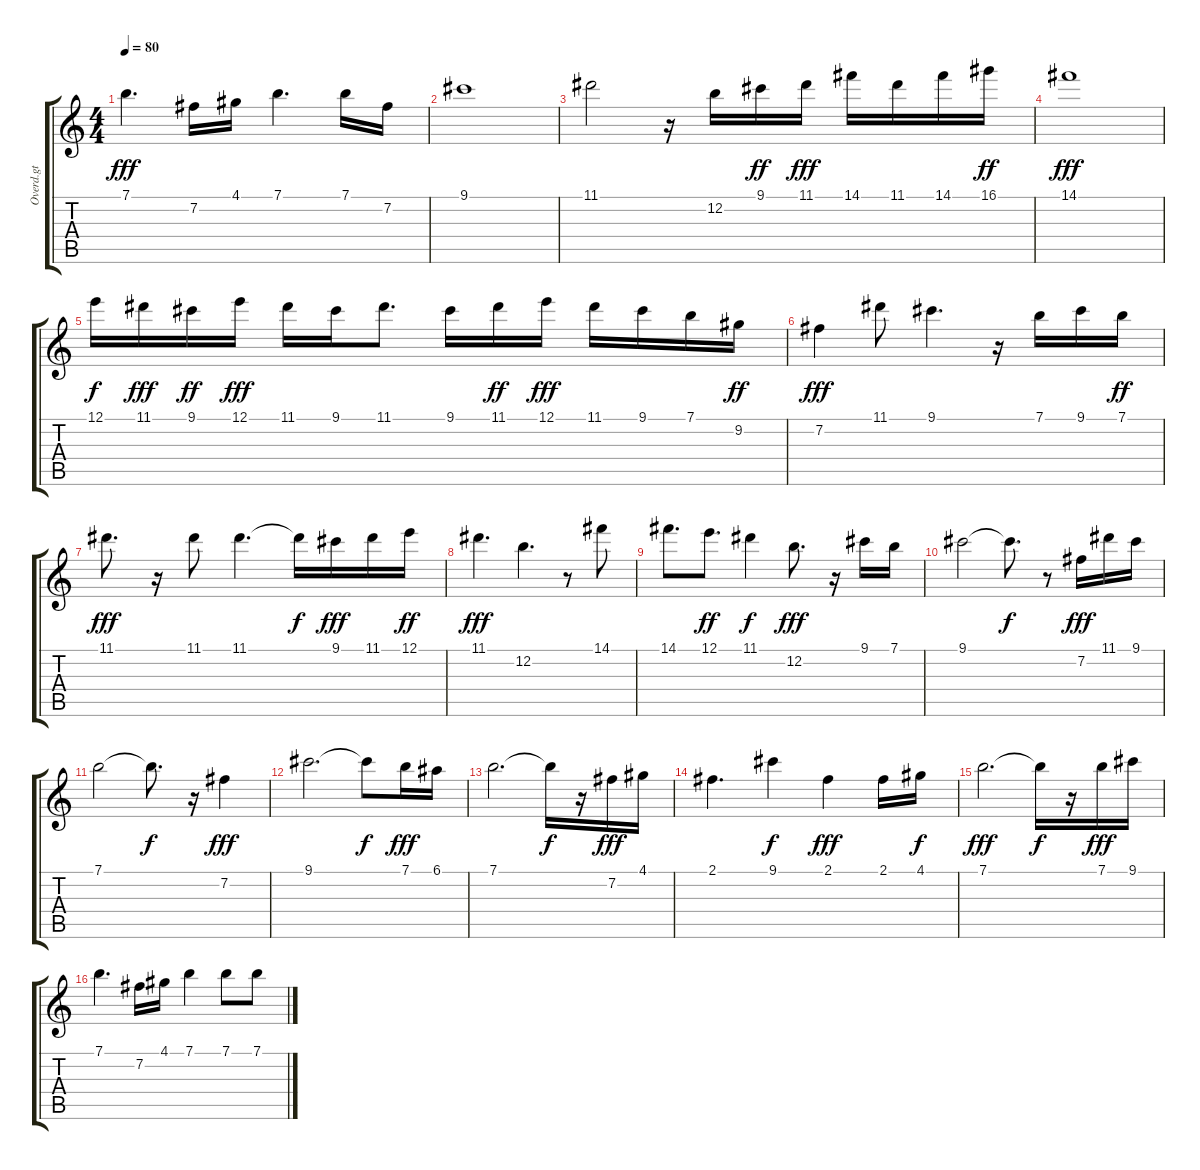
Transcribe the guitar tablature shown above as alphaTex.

\track ("Overd.gt" "Overd.gt") {instrument overdrivenguitar}
\staff {score tabs}
\tuning (E4 B3 G3 D3 A2 E2) {hide}
\ts (4 4)
\tempo 80
\clef g2
\ks c
7.1.4{d dy fff} 7.2.16 4.1.16 7.1.4{d} 7.1.16 7.2.16 |
9.1.1 |
11.1.2 r.16 12.2.16 9.1.16{dy ff} 11.1.16{dy fff} 14.1.16 11.1.16 14.1.16 16.1.16{dy ff} |
14.1.1{dy fff} |
12.1.16{dy f} 11.1.16{dy fff} 9.1.16{dy ff} 12.1.16{dy fff} 11.1.16 9.1.16 11.1.8{d} 9.1.16 11.1.16{dy ff} 12.1.16{dy fff} 11.1.16 9.1.16 7.1.16 9.2.16{dy ff} |
7.2.4{dy fff} 11.1.8 9.1.4{d} r.16 7.1.16 9.1.16 7.1.16{dy ff} |
11.1.8{d dy fff} r.16 11.1.8 11.1.4{d} 11.1{t}.16{dy f} 9.1.16{dy fff} 11.1.16 12.1.16{dy ff} |
11.1.4{d dy fff} 12.2.4{d} r.8 14.1.8 |
14.1.8{d} 12.1.8{d dy ff} 11.1.4{dy f} 12.2.8{d dy fff} r.16 9.1.16 7.1.16 |
9.1.2 9.1{t}.8{d dy f} r.8 7.2.16{dy fff} 11.1.16 9.1.16 |
7.1.2 7.1{t}.8{d dy f} r.16 7.2.4{dy fff} |
9.1.2{d} 9.1{t}.8{dy f} 7.1.16{dy fff} 6.1.16 |
7.1.2{d} 7.1{t}.16{dy f} r.16 7.2.16{dy fff} 4.1.16 |
2.1.4{d} 9.1.4{dy f} 2.1.4{dy fff} 2.1.16 4.1.16{dy f} |
7.1.2{d dy fff} 7.1{t}.16{dy f} r.16 7.1.16{dy fff} 9.1.16 |
7.1.4{d} 7.2.16 4.1.16 7.1.4 7.1.8 7.1.8
